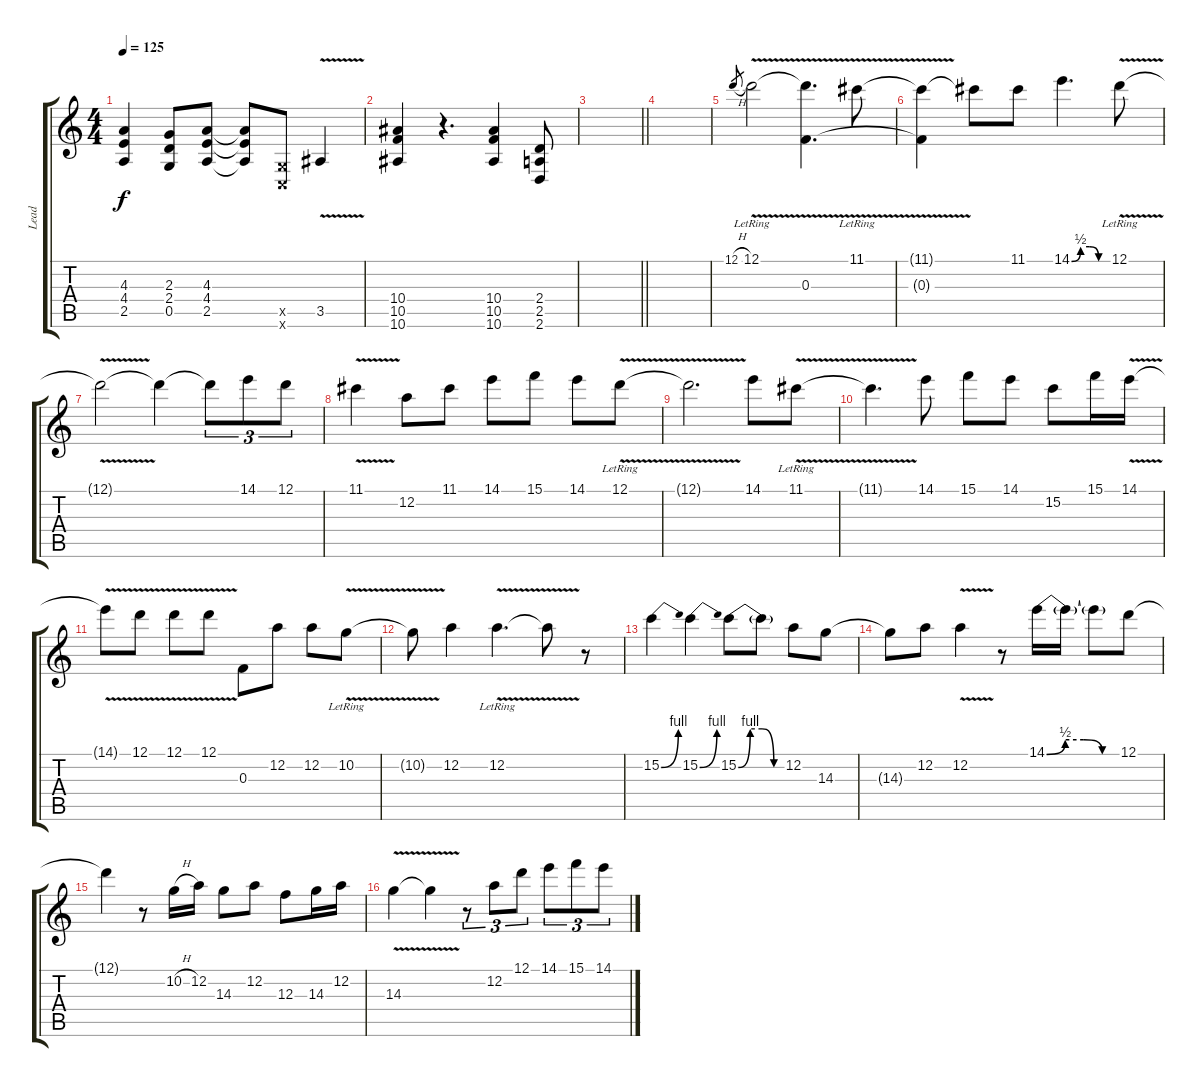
\track ("Lead" "Lead") {instrument distortionguitar}
\staff {score tabs}
\tuning (D4 A3 F3 C3 G2 C2) {hide}
\ts (4 4)
\tempo 125
\clef g2
\ks c
(4.3{t} 4.4{t} 2.5{t}).4{dy f} (2.3 2.4 0.5).8 (4.3 4.4 2.5).8 (4.3{t} 4.4{t} 2.5{t}).8 (0.5{x} 0.6{x}).8 3.5{v}.4 |
(10.4 10.5 10.6).4 r.4{d} (10.4 10.5 10.6).4 (2.4 2.5 2.6).8 |
\barLineRight lightlight
|
|
12.1{h}.8{gr} 12.1{v lr}.2 (12.1{t} 0.3).4{d} 11.1{v lr}.8 |
(11.1{t} 0.3{t}).4 11.1{t}.8 11.1.8 14.1{be (custom 0 0 15 2 30 2 45 0 60 0)}.4{d} 12.1{v lr}.8 |
12.1{t}.2 12.1{t}.4 12.1{t}.8{tu (3 2)} 14.1.8{tu (3 2)} 12.1.8{tu (3 2)} |
11.1{v}.4 12.2.8 11.1.8 14.1.8 15.1.8 14.1.8 12.1{v lr}.8 |
12.1{t}.2{d} 14.1.8 11.1{v lr}.8 |
11.1{t}.4{d} 14.1.8 15.1.8 14.1.8 15.2.8 15.1.16 14.1{v}.16 |
14.1{t}.8 12.1{v}.8 12.1{v}.8 12.1{v}.8 0.3.8 12.2.8 12.2.8 10.2{v lr}.8 |
10.2{t}.8 12.2.4 12.2{v lr}.4{d} 12.2{t}.8 r.8 |
15.2{be (bend 0 0 60 4)}.4 15.2{be (bend 0 0 60 4)}.4 15.2{be (custom 0 0 15 4 30 4 45 0 60 0)}.8 15.2{t}.8 12.2.8 14.3.8 |
14.3{t}.8 12.2.8 12.2{v}.4 r.8 14.1{be (custom 0 0 15 2 30 2 45 0 60 0)}.16 14.1{t}.16 14.1{t}.8 12.1.8 |
12.1{t}.4 r.8 10.2{h}.16 12.2.16 14.3.8 12.2.8 12.3.8 14.3.16 12.2.16 |
14.3{v}.4 14.3{t}.4 r.8{tu (3 2)} 12.2.8{tu (3 2)} 12.1.8{tu (3 2)} 14.1.8{tu (3 2)} 15.1.8{tu (3 2)} 14.1.8{tu (3 2)}
